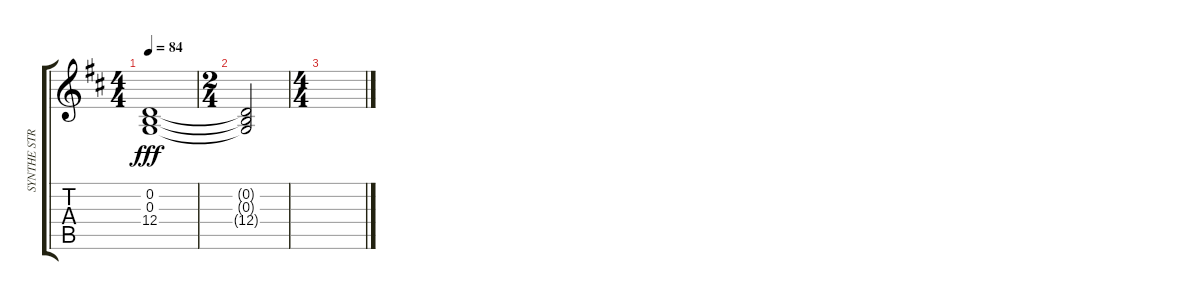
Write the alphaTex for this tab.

\track ("SYNTHE STRINGS 1_1" "SYNTHE STR") {instrument stringensemble1}
\staff {score tabs}
\tuning (E4 B3 G3 D3 A2 E2) {hide}
\ts (4 4)
\tempo 84
\clef g2
\ks d
(0.2 0.3 12.4).1{dy fff} |
\ts (2 4)
(0.2{t} 0.3{t} 12.4{t}).2{beam Up} |
\ts (4 4)
